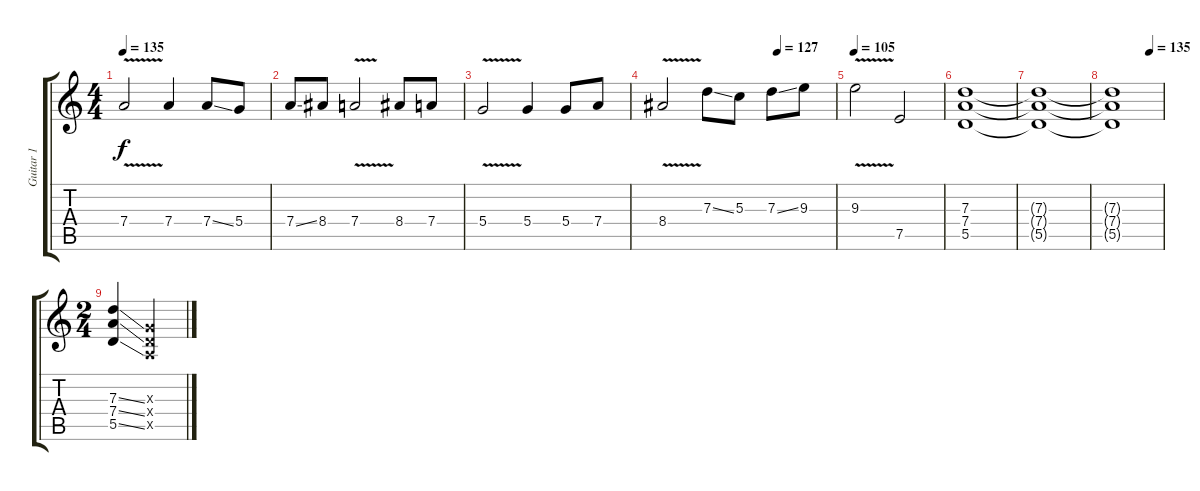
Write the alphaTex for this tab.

\track ("Guitar 1" "Guitar 1") {instrument distortionguitar}
\staff {score tabs}
\tuning (E4 B3 G3 D3 A2 E2) {hide}
\ts (4 4)
\tempo 135
\clef g2
\ks c
7.4{v}.2{dy f} 7.4.4 7.4{ss}.8 5.4.8 |
7.4{ss}.8 8.4.8 7.4{v}.2 8.4.8 7.4.8 |
5.4{v}.2 5.4.4 5.4.8 7.4.8 |
\tempo (127 0.6666666666666666)
8.4{v}.2 7.3{ss}.8 5.3.8 7.3{ss}.8 9.3.8 |
\tempo 105
9.3{v}.2 7.5.2 |
(7.3 7.4 5.5).1 |
(7.3{t} 7.4{t} 5.5{t}).1 |
\tempo (135 0.75)
(7.3{t} 7.4{t} 5.5{t}).1 |
\ts (2 4)
(7.3{ss} 7.4{ss} 5.5{ss}).4 (0.3{x} 0.4{x} 0.5{x}).4
